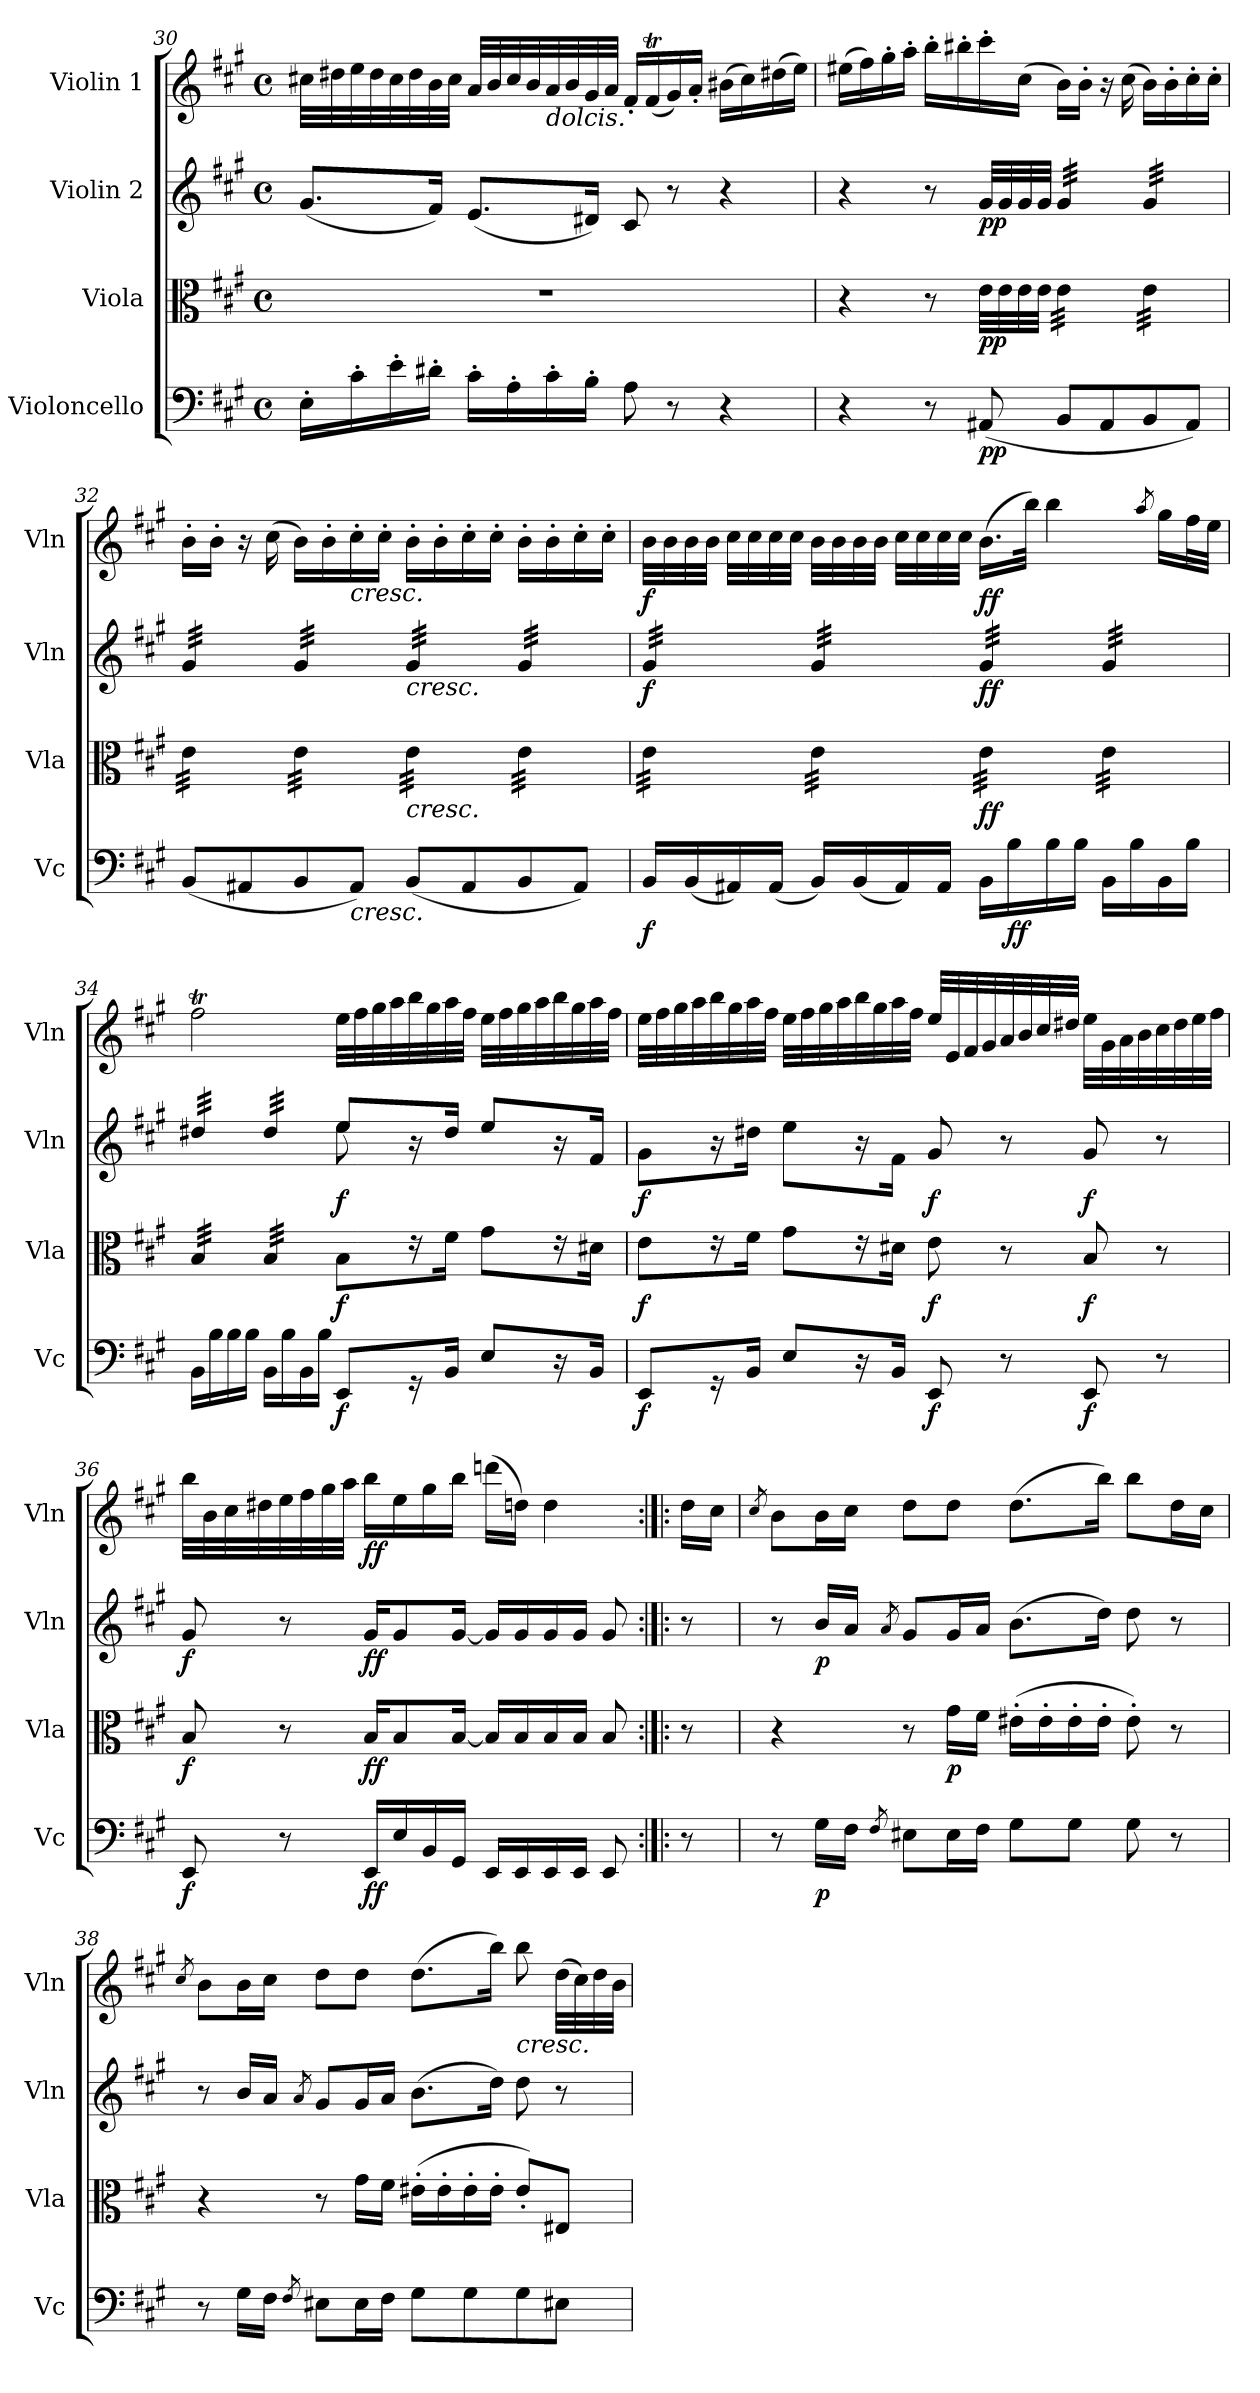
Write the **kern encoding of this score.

**kern	**dynam	**kern	**dynam	**kern	**dynam	**kern	**dynam
*part4	*part4	*part3	*part3	*part2	*part2	*part1	*part1
*staff4	*staff4	*staff3	*staff3	*staff2	*staff2	*staff1	*staff1
*I"Violoncello	*	*I"Viola	*	*I"Violin 2	*	*I"Violin 1	*
*I'Vc	*	*I'Vla	*	*I'Vln	*	*I'Vln	*
*clefF4	*	*clefC3	*	*clefG2	*	*clefG2	*
*k[f#c#g#]	*	*k[f#c#g#]	*	*k[f#c#g#]	*	*k[f#c#g#]	*
*M4/4	*	*M4/4	*	*M4/4	*	*M4/4	*
*met(c)	*	*met(c)	*	*met(c)	*	*met(c)	*
=30	=30	=30	=30	=30	=30	=30	=30
16E'\LL	.	1r	.	(<8.g#/L	.	32cc#X\LLL	.
.	.	.	.	.	.	32dd#X\	.
16c#'\	.	.	.	.	.	32ee\	.
.	.	.	.	.	.	32dd#\	.
16e'\	.	.	.	.	.	32cc#\	.
.	.	.	.	.	.	32dd#\	.
16d#X'\JJ	.	.	.	16f#/Jk)	.	32b\	.
.	.	.	.	.	.	32cc#\JJJ	.
16c#'\LL	.	.	.	(<8.e/L	.	32a/LLL	.
.	.	.	.	.	.	32b/	.
16A'\	.	.	.	.	.	32cc#/	.
.	.	.	.	.	.	32b/	.
!	!	!	!	!	!	!LO:TX:b:i:t=dolcis.	!
16c#'\	.	.	.	.	.	32a/	.
.	.	.	.	.	.	32b/	.
16B'\JJ	.	.	.	16d#X/Jk)	.	32g#/	.
.	.	.	.	.	.	32a/JJJ	.
8A\	.	.	.	8c#/	.	16f#'/LL	.
.	.	.	.	.	.	(<16f#T/	.
8r	.	.	.	8r	.	16g#/)	.
.	.	.	.	.	.	16a'/JJ	.
4r	.	.	.	4r	.	(>16b#X\LL	.
.	.	.	.	.	.	16cc#\)	.
.	.	.	.	.	.	(>16dd#X\	.
.	.	.	.	.	.	16ee\JJ)	.
=31	=31	=31	=31	=31	=31	=31	=31
4r	.	4r	.	4r	.	(>16ee#X\LL	.
.	.	.	.	.	.	16ff#\)	.
.	.	.	.	.	.	16gg#'\	.
.	.	.	.	.	.	16aa'\JJ	.
8r	.	8r	.	8r	.	16bb'\LL	.
.	.	.	.	.	.	16bb#X'\	.
!	!LO:DY:b	!	!LO:DY:b	!	!LO:DY:b	!	!
(<8AA#X/	pp	32e\LLL	pp	32g#/LLL	pp	16ccc#'\	.
.	.	32e\	.	32g#/	.	.	.
.	.	32e\	.	32g#/	.	(>16cc#\JJ	.
.	.	32e\JJJ	.	32g#/JJJ	.	.	.
*	*	*tremolo	*	*	*	*	*
*	*	*	*	*tremolo	*	*	*
8BB/L	.	32e\LLL	.	32g#/LLL	.	16b\LL)	.
.	.	32e\	.	32g#/	.	.	.
.	.	32e\	.	32g#/	.	16b'\JJ	.
.	.	32e\	.	32g#/	.	.	.
8AA#/	.	32e\	.	32g#/	.	16r	.
.	.	32e\	.	32g#/	.	.	.
.	.	32e\	.	32g#/	.	(>16cc#\	.
.	.	32e\JJJ	.	32g#/JJJ	.	.	.
8BB/	.	32e\LLL	.	32g#/LLL	.	16b\LL)	.
.	.	32e\	.	32g#/	.	.	.
.	.	32e\	.	32g#/	.	16b'\	.
.	.	32e\	.	32g#/	.	.	.
8AA#/J)	.	32e\	.	32g#/	.	16cc#'\	.
.	.	32e\	.	32g#/	.	.	.
.	.	32e\	.	32g#/	.	16cc#'\JJ	.
.	.	32e\JJJ	.	32g#/JJJ	.	.	.
!!LO:LB:g=z
=32	=32	=32	=32	=32	=32	=32	=32
(<8BB/L	.	32e\LLL	.	32g#/LLL	.	16b'\LL	.
.	.	32e\	.	32g#/	.	.	.
.	.	32e\	.	32g#/	.	16b'\JJ	.
.	.	32e\	.	32g#/	.	.	.
8AA#X/	.	32e\	.	32g#/	.	16r	.
.	.	32e\	.	32g#/	.	.	.
.	.	32e\	.	32g#/	.	(>16cc#\	.
.	.	32e\JJJ	.	32g#/JJJ	.	.	.
8BB/	.	32e\LLL	.	32g#/LLL	.	16b\LL)	.
.	.	32e\	.	32g#/	.	.	.
.	.	32e\	.	32g#/	.	16b'\	.
.	.	32e\	.	32g#/	.	.	.
!	!	!	!	!	!	!LO:TX:b:i:t=cresc.	!
!LO:TX:b:i:t=cresc.	!	!	!	!	!	!	!
8AA#/J)	.	32e\	.	32g#/	.	16cc#'\	.
.	.	32e\	.	32g#/	.	.	.
.	.	32e\	.	32g#/	.	16cc#'\JJ	.
.	.	32e\JJJ	.	32g#/JJJ	.	.	.
!	!	!	!	!LO:TX:b:i:t=cresc.	!	!	!
!	!	!LO:TX:b:i:t=cresc.	!	!	!	!	!
(<8BB/L	.	32e\LLL	.	32g#/LLL	.	16b'\LL	.
.	.	32e\	.	32g#/	.	.	.
.	.	32e\	.	32g#/	.	16b'\	.
.	.	32e\	.	32g#/	.	.	.
8AA#/	.	32e\	.	32g#/	.	16cc#'\	.
.	.	32e\	.	32g#/	.	.	.
.	.	32e\	.	32g#/	.	16cc#'\JJ	.
.	.	32e\JJJ	.	32g#/JJJ	.	.	.
8BB/	.	32e\LLL	.	32g#/LLL	.	16b'\LL	.
.	.	32e\	.	32g#/	.	.	.
.	.	32e\	.	32g#/	.	16b'\	.
.	.	32e\	.	32g#/	.	.	.
8AA#/J)	.	32e\	.	32g#/	.	16cc#'\	.
.	.	32e\	.	32g#/	.	.	.
.	.	32e\	.	32g#/	.	16cc#'\JJ	.
.	.	32e\JJJ	.	32g#/JJJ	.	.	.
=33	=33	=33	=33	=33	=33	=33	=33
!	!LO:DY:b	!	!	!	!LO:DY:b	!	!LO:DY:b
16BB/LL	f	32e\LLL	.	32g#/LLL	f	32b\LLL	f
.	.	32e\	.	32g#/	.	32b\	.
(<16BB/	.	32e\	.	32g#/	.	32b\	.
.	.	32e\	.	32g#/	.	32b\JJJ	.
16AA#X/)	.	32e\	.	32g#/	.	32cc#\LLL	.
.	.	32e\	.	32g#/	.	32cc#\	.
(<16AA#/JJ	.	32e\	.	32g#/	.	32cc#\	.
.	.	32e\JJJ	.	32g#/JJJ	.	32cc#\JJJ	.
16BB/LL)	.	32e\LLL	.	32g#/LLL	.	32b\LLL	.
.	.	32e\	.	32g#/	.	32b\	.
(<16BB/	.	32e\	.	32g#/	.	32b\	.
.	.	32e\	.	32g#/	.	32b\JJJ	.
16AA#/)	.	32e\	.	32g#/	.	32cc#\LLL	.
.	.	32e\	.	32g#/	.	32cc#\	.
16AA#/JJ	.	32e\	.	32g#/	.	32cc#\	.
.	.	32e\JJJ	.	32g#/JJJ	.	32cc#\JJJ	.
!	!	!	!LO:DY:b	!	!LO:DY:b	!	!LO:DY:b
16BB\LL	.	32e\LLL	ff	32g#/LLL	ff	(>16.b\LL	ff
.	.	32e\	.	32g#/	.	.	.
!	!LO:DY:b	!	!	!	!	!	!
16B\	ff	32e\	.	32g#/	.	.	.
.	.	32e\	.	32g#/	.	32bb\JJk)	.
16B\	.	32e\	.	32g#/	.	4bb\	.
.	.	32e\	.	32g#/	.	.	.
16B\JJ	.	32e\	.	32g#/	.	.	.
.	.	32e\JJJ	.	32g#/JJJ	.	.	.
16BB\LL	.	32e\LLL	.	32g#/LLL	.	.	.
.	.	32e\	.	32g#/	.	.	.
16B\	.	32e\	.	32g#/	.	.	.
.	.	32e\	.	32g#/	.	.	.
.	.	.	.	.	.	8qaa/	.
16BB\	.	32e\	.	32g#/	.	16gg#\LL	.
.	.	32e\	.	32g#/	.	.	.
16B\JJ	.	32e\	.	32g#/	.	32ff#\L	.
.	.	32e\JJJ	.	32g#/JJJ	.	32ee\JJJ	.
=34	=34	=34	=34	=34	=34	=34	=34
*	*	*	*	*^	*	*	*
16BB\LL	.	32B/LLL	.	32dd#X/LLL	2ryy	.	2ff#T\	.
.	.	32B/	.	32dd#X/	.	.	.	.
16B\	.	32B/	.	32dd#X/	.	.	.	.
.	.	32B/	.	32dd#X/	.	.	.	.
16B\	.	32B/	.	32dd#X/	.	.	.	.
.	.	32B/	.	32dd#X/	.	.	.	.
16B\JJ	.	32B/	.	32dd#X/	.	.	.	.
.	.	32B/JJJ	.	32dd#X/JJJ	.	.	.	.
16BB\LL	.	32B/LLL	.	32dd#/LLL	.	.	.	.
.	.	32B/	.	32dd#/	.	.	.	.
16B\	.	32B/	.	32dd#/	.	.	.	.
.	.	32B/	.	32dd#/	.	.	.	.
16BB\	.	32B/	.	32dd#/	.	.	.	.
.	.	32B/	.	32dd#/	.	.	.	.
16B\JJ	.	32B/	.	32dd#/	.	.	.	.
.	.	32B/JJJ	.	32dd#/JJJ	.	.	.	.
*	*	*	*	*Xtremolo	*	*	*	*
*	*	*Xtremolo	*	*	*	*	*	*
!	!LO:DY:b	!	!LO:DY:b	!	!	!LO:DY:b	!	!
8EE/L	f	8B\L	f	8ee/L	8ee\	f	32ee\LLL	.
.	.	.	.	.	.	.	32ff#\	.
.	.	.	.	.	.	.	32gg#\	.
.	.	.	.	.	.	.	32aa\	.
16r	.	16r	.	16r	8ryy	.	32bb\	.
.	.	.	.	.	.	.	32gg#\	.
16BB/Jk	.	16f#\Jk	.	16dd#/Jk	.	.	32aa\	.
.	.	.	.	.	.	.	32ff#\JJJ	.
8E/L	.	8g#\L	.	8ee/L	8ryy	.	32ee\LLL	.
.	.	.	.	.	.	.	32ff#\	.
.	.	.	.	.	.	.	32gg#\	.
.	.	.	.	.	.	.	32aa\	.
16r	.	16r	.	16r	8ryy	.	32bb\	.
.	.	.	.	.	.	.	32gg#\	.
16BB/Jk	.	16d#X\Jk	.	16f#/Jk	.	.	32aa\	.
.	.	.	.	.	.	.	32ff#\JJJ	.
*	*	*	*	*v	*v	*	*	*
!!LO:LB:g=z
=35	=35	=35	=35	=35	=35	=35	=35
!	!LO:DY:b	!	!LO:DY:b	!	!LO:DY:b	!	!
8EE/L	f	8e\L	f	8g#\L	f	32ee\LLL	.
.	.	.	.	.	.	32ff#\	.
.	.	.	.	.	.	32gg#\	.
.	.	.	.	.	.	32aa\	.
16r	.	16r	.	16r	.	32bb\	.
.	.	.	.	.	.	32gg#\	.
16BB/Jk	.	16f#\Jk	.	16dd#X\Jk	.	32aa\	.
.	.	.	.	.	.	32ff#\JJJ	.
8E/L	.	8g#\L	.	8ee\L	.	32ee\LLL	.
.	.	.	.	.	.	32ff#\	.
.	.	.	.	.	.	32gg#\	.
.	.	.	.	.	.	32aa\	.
16r	.	16r	.	16r	.	32bb\	.
.	.	.	.	.	.	32gg#\	.
16BB/Jk	.	16d#X\Jk	.	16f#\Jk	.	32aa\	.
.	.	.	.	.	.	32ff#\JJJ	.
!	!LO:DY:b	!	!LO:DY:b	!	!LO:DY:b	!	!
8EE/	f	8e\	f	8g#/	f	32ee/LLL	.
.	.	.	.	.	.	32e/	.
.	.	.	.	.	.	32f#/	.
.	.	.	.	.	.	32g#/	.
8r	.	8r	.	8r	.	32a/	.
.	.	.	.	.	.	32b/	.
.	.	.	.	.	.	32cc#/	.
.	.	.	.	.	.	32dd#X/JJJ	.
!	!LO:DY:b	!	!LO:DY:b	!	!LO:DY:b	!	!
8EE/	f	8B/	f	8g#/	f	32ee\LLL	.
.	.	.	.	.	.	32g#\	.
.	.	.	.	.	.	32a\	.
.	.	.	.	.	.	32b\	.
8r	.	8r	.	8r	.	32cc#\	.
.	.	.	.	.	.	32dd#\	.
.	.	.	.	.	.	32ee\	.
.	.	.	.	.	.	32ff#\JJJ	.
=36	=36	=36	=36	=36	=36	=36	=36
!	!LO:DY:b	!	!LO:DY:b	!	!LO:DY:b	!	!
8EE/	f	8B/	f	8g#/	f	32bb\LLL	.
.	.	.	.	.	.	32b\	.
.	.	.	.	.	.	32cc#\	.
.	.	.	.	.	.	32dd#X\	.
8r	.	8r	.	8r	.	32ee\	.
.	.	.	.	.	.	32ff#\	.
.	.	.	.	.	.	32gg#\	.
.	.	.	.	.	.	32aa\JJJ	.
!	!LO:DY:b	!	!LO:DY:b	!	!LO:DY:b	!	!LO:DY:b
16EE/LL	ff	16B/KL	ff	16g#/KL	ff	16bb\LL	ff
16E/	.	8B/	.	8g#/	.	16ee\	.
16BB/	.	.	.	.	.	16gg#\	.
16GG#/JJ	.	[16B/Jk	.	[16g#/Jk	.	16bb\JJ	.
16EE/LL	.	16B/LL]	.	16g#/LL]	.	(>16dddn\LL	.
16EE/	.	16B/	.	16g#/	.	16ddn\JJ)	.
16EE/	.	16B/	.	16g#/	.	4dd\	.
16EE/JJ	.	16B/JJ	.	16g#/JJ	.	.	.
8EE/	.	8B/	.	8g#/	.	.	.
!!LO:LB:g=z
=36X1:|!|:	=36X1:|!|:	=36X1:|!|:	=36X1:|!|:	=36X1:|!|:	=36X1:|!|:	=36X1:|!|:	=36X1:|!|:
!	!	!	!	!	!	!	!LO:DY:b
8r	.	8r	.	8r	.	16dd\LL	other-dynamics
.	.	.	.	.	.	16cc#\JJ	.
=37	=37	=37	=37	=37	=37	=37	=37
.	.	.	.	.	.	8qcc#/	.
8r	.	4r	.	8r	.	8b\L	.
!	!LO:DY:b	!	!	!	!LO:DY:b	!	!
16G#\LL	p	.	.	16b/LL	p	16b\L	.
16F#\JJ	.	.	.	16a/JJ	.	16cc#\JJ	.
8qF#/	.	.	.	8qa/	.	.	.
8E#X\L	.	8r	.	8g#/L	.	8dd\L	.
!	!	!	!LO:DY:b	!	!	!	!
16E#\L	.	16g#\LL	p	16g#/L	.	8dd\J	.
16F#\JJ	.	16f#\JJ	.	16a/JJ	.	.	.
8G#\L	.	(>16e#X'\LL	.	(>8.b\L	.	(>8.dd\L	.
.	.	16e#'\	.	.	.	.	.
8G#\J	.	16e#'\	.	.	.	.	.
.	.	16e#'\JJ	.	16dd\Jk)	.	16bb\Jk)	.
8G#\	.	8e#'\)	.	8dd\	.	8bb\L	.
8r	.	8r	.	8r	.	16dd\L	.
.	.	.	.	.	.	16cc#\JJ	.
=38	=38	=38	=38	=38	=38	=38	=38
.	.	.	.	.	.	8qcc#/	.
8r	.	4r	.	8r	.	8b\L	.
16G#\LL	.	.	.	16b/LL	.	16b\L	.
16F#\JJ	.	.	.	16a/JJ	.	16cc#\JJ	.
8qF#/	.	.	.	8qa/	.	.	.
8E#X\L	.	8r	.	8g#/L	.	8dd\L	.
16E#\L	.	16g#\LL	.	16g#/L	.	8dd\J	.
16F#\JJ	.	16f#\JJ	.	16a/JJ	.	.	.
8G#\L	.	(>16e#X'\LL	.	(>8.b\L	.	(>8.dd\L	.
.	.	16e#'\	.	.	.	.	.
8G#\	.	16e#'\	.	.	.	.	.
.	.	16e#'\JJ	.	16dd\Jk)	.	16bb\Jk)	.
!	!	!	!	!	!	!LO:TX:b:i:t=cresc.	!
8G#\	.	8e#'/L)	.	8dd\	.	8bb\	.
!	!LO:DY:b	!	!	!	!	!	!
8E#X\J	other-dynamics	8E#X/J	.	8r	.	(>32dd\LLL	.
.	.	.	.	.	.	32cc#\)	.
.	.	.	.	.	.	32dd\	.
.	.	.	.	.	.	32b\JJJ	.
=	=	=	=	=	=	=	=
*-	*-	*-	*-	*-	*-	*-	*-
